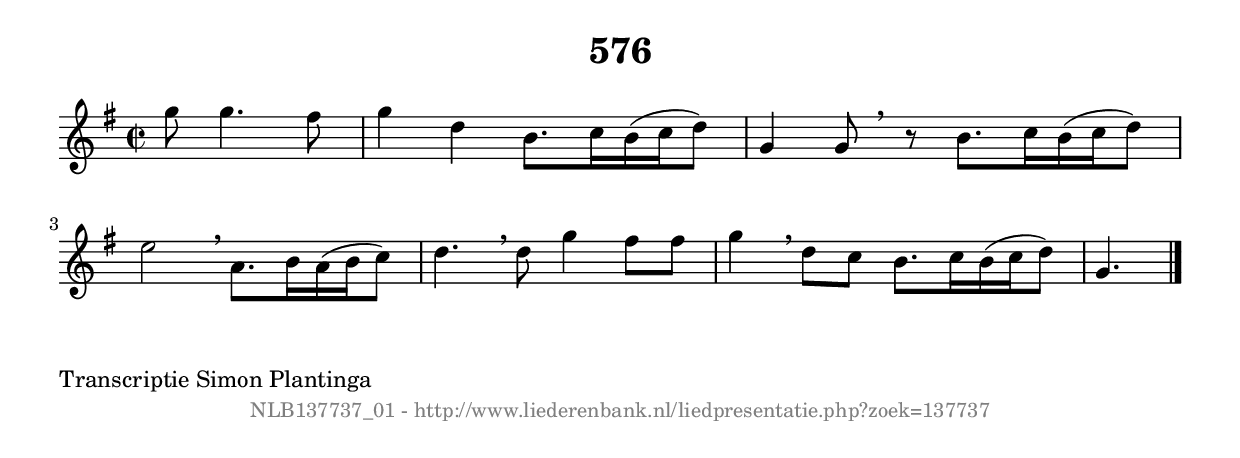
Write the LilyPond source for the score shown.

%
% produced by wce2krn 1.64 (7 June 2014)
%
\version"2.16"
#(append! paper-alist '(("long" . (cons (* 210 mm) (* 2000 mm)))))
#(set-default-paper-size "long")
sb = {\breathe}
mBreak = {\breathe }
bBreak = {\breathe }
x = {\once\override NoteHead #'style = #'cross }
gl=\glissando
itime={\override Staff.TimeSignature #'stencil = ##f }
ficta = {\once\set suggestAccidentals = ##t}
fine = {\once\override Score.RehearsalMark #'self-alignment-X = #1 \mark \markup {\italic{Fine}}}
dc = {\once\override Score.RehearsalMark #'self-alignment-X = #1 \mark \markup {\italic{D.C.}}}
dcf = {\once\override Score.RehearsalMark #'self-alignment-X = #1 \mark \markup {\italic{D.C. al Fine}}}
dcc = {\once\override Score.RehearsalMark #'self-alignment-X = #1 \mark \markup {\italic{D.C. al Coda}}}
ds = {\once\override Score.RehearsalMark #'self-alignment-X = #1 \mark \markup {\italic{D.S.}}}
dsf = {\once\override Score.RehearsalMark #'self-alignment-X = #1 \mark \markup {\italic{D.S. al Fine}}}
dsc = {\once\override Score.RehearsalMark #'self-alignment-X = #1 \mark \markup {\italic{D.S. al Coda}}}
pv = {\set Score.repeatCommands = #'((volta "1"))}
sv = {\set Score.repeatCommands = #'((volta "2"))}
tv = {\set Score.repeatCommands = #'((volta "3"))}
qv = {\set Score.repeatCommands = #'((volta "4"))}
xv = {\set Score.repeatCommands = #'((volta #f))}
\header{ tagline = ""
title = "576"
}
\score {{
\key g \major
\relative g'
{
\set melismaBusyProperties = #'()
\partial 32*20
\time 2/2
\tempo 4=120
\override Score.MetronomeMark #'transparent = ##t
\override Score.RehearsalMark #'break-visibility = #(vector #t #t #f)
g'8 g4. fis8 | g4 d4 b8. c16 b16( c16 d8) | g,4 g8 \bar ":|:" \bBreak
r8 b8. c16 b16( c16 d8) | e2 \sb a,8. b16 a16( b16 c8) | d4. \mBreak
d8 g4 fis8 fis8 | g4 \sb d8 c8 b8. c16 b16( c16 d8) | g,4. \bar "|."
 }}
 \midi { }
 \layout {
            indent = 0.0\cm
}
}
\markup { \wordwrap-string #" 
Transcriptie Simon Plantinga
"}
\markup { \vspace #0 } \markup { \with-color #grey \fill-line { \center-column { \smaller "NLB137737_01 - http://www.liederenbank.nl/liedpresentatie.php?zoek=137737" } } }
